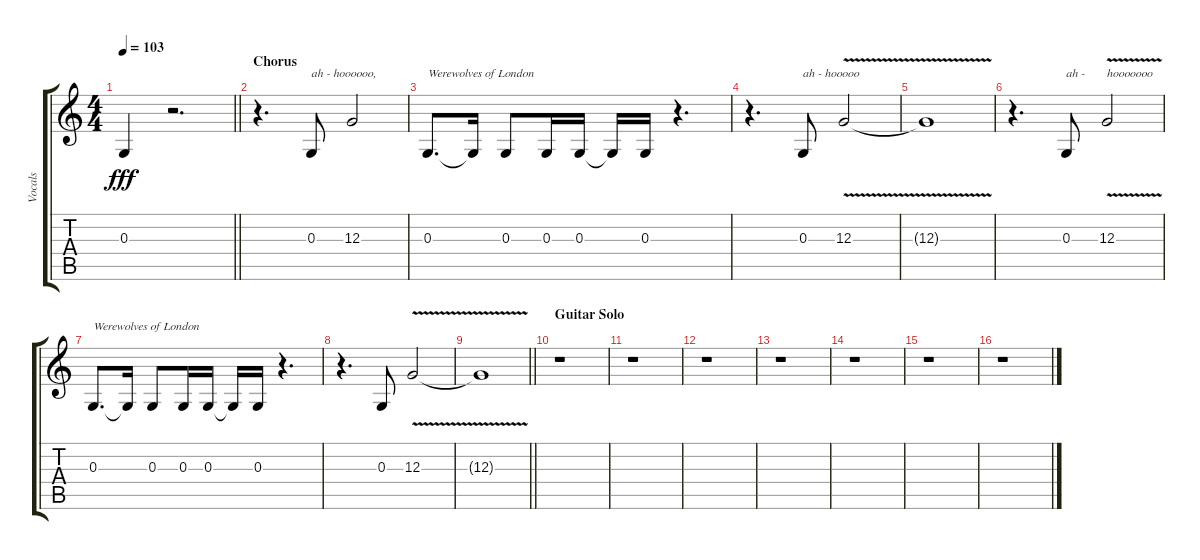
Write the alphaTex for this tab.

\track ("Vocals" "Vocals") {instrument lead8bassandlead}
\staff {score tabs}
\tuning (E4 B3 G3 D3 A2 E2) {hide}
\ts (4 4)
\tempo 103
\clef g2
\barLineRight lightlight
\ks c
0.3{t}.4{dy fff} r.2{d} |
\section ("" "Chorus")
r.4{d} 0.3.8{txt "ah - hoooooo,"} 12.3.2 |
0.3.8{d txt "Werewolves of London"} 0.3{t}.16 0.3.8 0.3.16 0.3.16 0.3{t}.16 0.3.16 r.4{d} |
r.4{d} 0.3.8{txt "ah - hooooo"} 12.3{v}.2 |
12.3{t}.1 |
r.4{d} 0.3.8{txt "ah -"} 12.3{v}.2{txt "hooooooo"} |
0.3.8{d txt "Werewolves of London"} 0.3{t}.16 0.3.8 0.3.16 0.3.16 0.3{t}.16 0.3.16 r.4{d} |
r.4{d} 0.3.8 12.3{v}.2 |
\barLineRight lightlight
12.3{t}.1 |
\section ("" "Guitar Solo")
r.1 |
r.1 |
r.1 |
r.1 |
r.1 |
r.1 |
r.1
